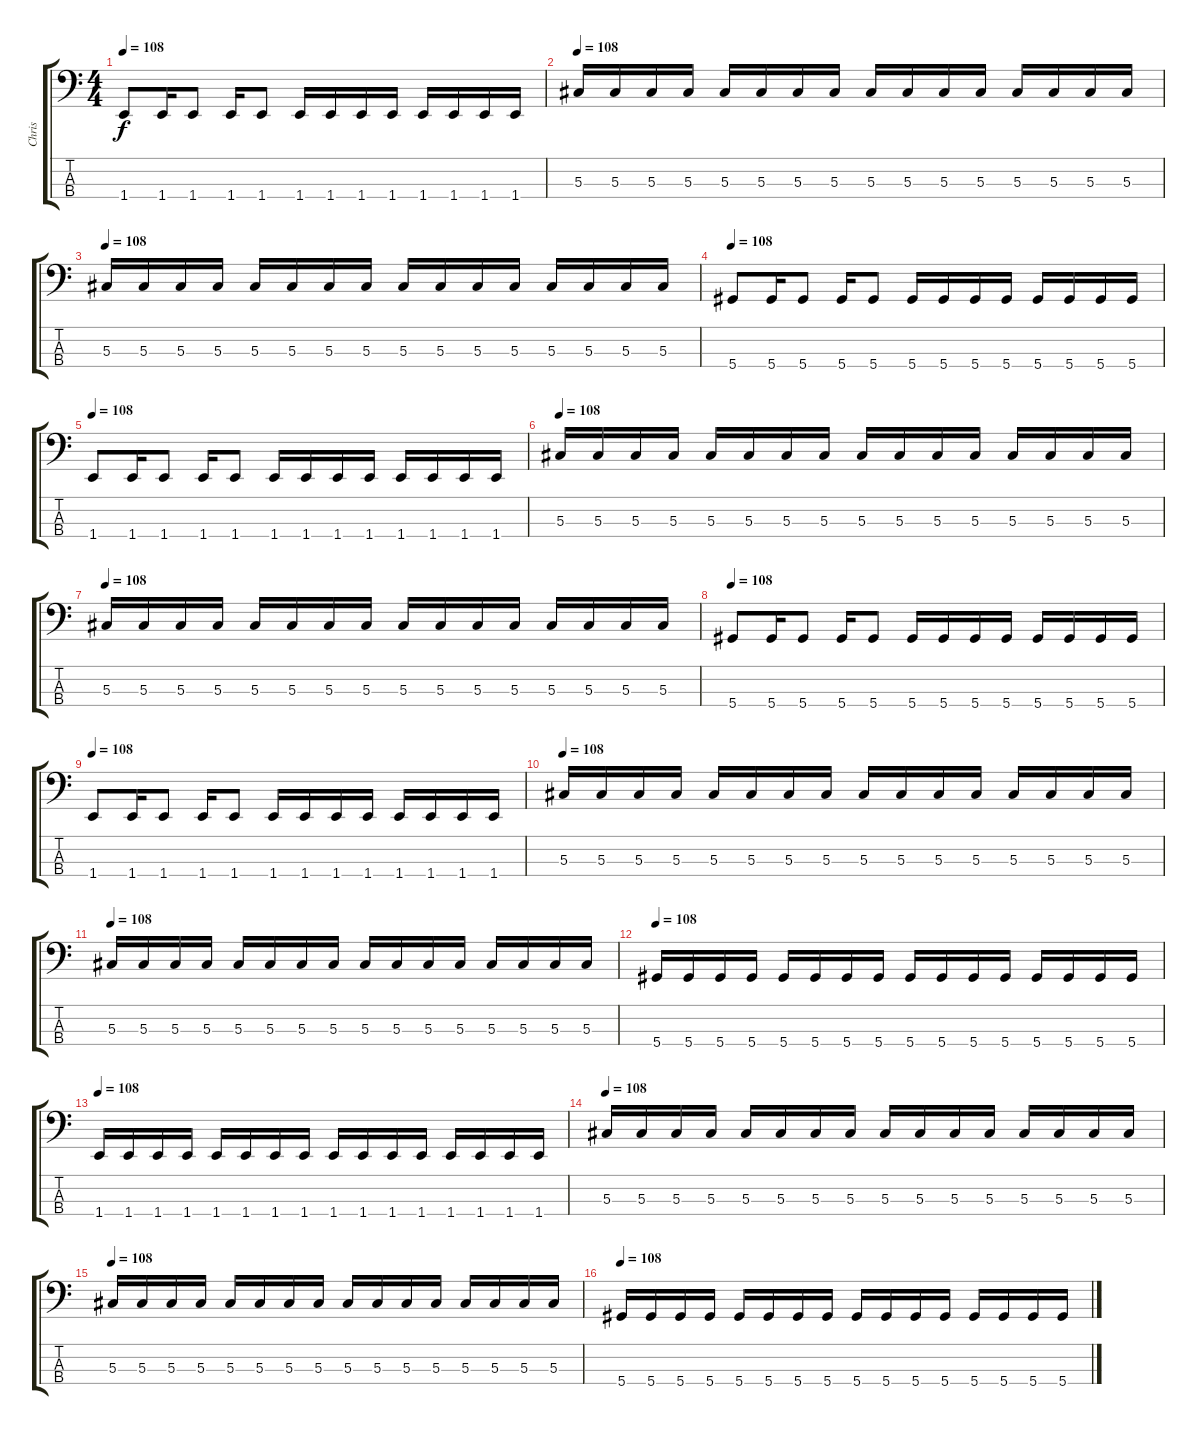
\track ("Chris" "Chris") {instrument electricbassfinger}
\staff {score tabs}
\tuning (Gb2 Db2 Ab1 Eb1) {hide}
\ts (4 4)
\tempo 108
\clef f4
\ks c
1.4.8{dy f} 1.4.16 1.4.8 1.4.16 1.4.8 1.4.16 1.4.16 1.4.16 1.4.16 1.4.16 1.4.16 1.4.16 1.4.16 |
\tempo 108
5.3.16 5.3.16 5.3.16 5.3.16 5.3.16 5.3.16 5.3.16 5.3.16 5.3.16 5.3.16 5.3.16 5.3.16 5.3.16 5.3.16 5.3.16 5.3.16 |
\tempo 108
5.3.16 5.3.16 5.3.16 5.3.16 5.3.16 5.3.16 5.3.16 5.3.16 5.3.16 5.3.16 5.3.16 5.3.16 5.3.16 5.3.16 5.3.16 5.3.16 |
\tempo 108
5.4.8 5.4.16 5.4.8 5.4.16 5.4.8 5.4.16 5.4.16 5.4.16 5.4.16 5.4.16 5.4.16 5.4.16 5.4.16 |
\tempo 108
1.4.8 1.4.16 1.4.8 1.4.16 1.4.8 1.4.16 1.4.16 1.4.16 1.4.16 1.4.16 1.4.16 1.4.16 1.4.16 |
\tempo 108
5.3.16 5.3.16 5.3.16 5.3.16 5.3.16 5.3.16 5.3.16 5.3.16 5.3.16 5.3.16 5.3.16 5.3.16 5.3.16 5.3.16 5.3.16 5.3.16 |
\tempo 108
5.3.16 5.3.16 5.3.16 5.3.16 5.3.16 5.3.16 5.3.16 5.3.16 5.3.16 5.3.16 5.3.16 5.3.16 5.3.16 5.3.16 5.3.16 5.3.16 |
\tempo 108
5.4.8 5.4.16 5.4.8 5.4.16 5.4.8 5.4.16 5.4.16 5.4.16 5.4.16 5.4.16 5.4.16 5.4.16 5.4.16 |
\tempo 108
1.4.8 1.4.16 1.4.8 1.4.16 1.4.8 1.4.16 1.4.16 1.4.16 1.4.16 1.4.16 1.4.16 1.4.16 1.4.16 |
\tempo 108
5.3.16 5.3.16 5.3.16 5.3.16 5.3.16 5.3.16 5.3.16 5.3.16 5.3.16 5.3.16 5.3.16 5.3.16 5.3.16 5.3.16 5.3.16 5.3.16 |
\tempo 108
5.3.16 5.3.16 5.3.16 5.3.16 5.3.16 5.3.16 5.3.16 5.3.16 5.3.16 5.3.16 5.3.16 5.3.16 5.3.16 5.3.16 5.3.16 5.3.16 |
\tempo 108
5.4.16 5.4.16 5.4.16 5.4.16 5.4.16 5.4.16 5.4.16 5.4.16 5.4.16 5.4.16 5.4.16 5.4.16 5.4.16 5.4.16 5.4.16 5.4.16 |
\tempo 108
1.4.16 1.4.16 1.4.16 1.4.16 1.4.16 1.4.16 1.4.16 1.4.16 1.4.16 1.4.16 1.4.16 1.4.16 1.4.16 1.4.16 1.4.16 1.4.16 |
\tempo 108
5.3.16 5.3.16 5.3.16 5.3.16 5.3.16 5.3.16 5.3.16 5.3.16 5.3.16 5.3.16 5.3.16 5.3.16 5.3.16 5.3.16 5.3.16 5.3.16 |
\tempo 108
5.3.16 5.3.16 5.3.16 5.3.16 5.3.16 5.3.16 5.3.16 5.3.16 5.3.16 5.3.16 5.3.16 5.3.16 5.3.16 5.3.16 5.3.16 5.3.16 |
\tempo 108
5.4.16 5.4.16 5.4.16 5.4.16 5.4.16 5.4.16 5.4.16 5.4.16 5.4.16 5.4.16 5.4.16 5.4.16 5.4.16 5.4.16 5.4.16 5.4.16
